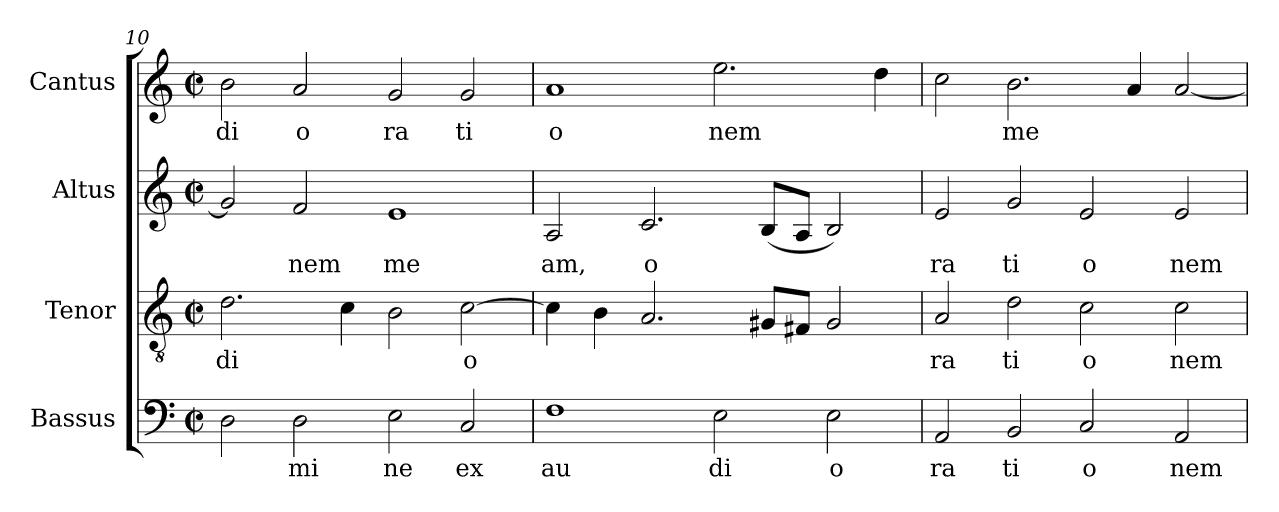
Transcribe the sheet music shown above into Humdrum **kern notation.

**kern	**text	**kern	**text	**kern	**text	**kern	**text
*part4	*part4	*part3	*part3	*part2	*part2	*part1	*part1
*staff4	*staff4	*staff3	*staff3	*staff2	*staff2	*staff1	*staff1
*I"Bassus	*	*I"Tenor	*	*I"Altus	*	*I"Cantus	*
*clefF4	*	*clefGv2	*	*clefG2	*	*clefG2	*
*M2/2	*	*M2/2	*	*M2/2	*	*M2/2	*
*met(c|)	*	*met(c|)	*	*met(c|)	*	*met(c|)	*
=10	=10	=10	=10	=10	=10	=10	=10
!	!	!	!LO:LY:b:cj	!	!	!	!LO:LY:b:cj
2D\	.	2.d\	di	2g/]	.	2b\	di
!	!LO:LY:b:cj	!	!	!	!LO:LY:b:cj	!	!LO:LY:b:cj
2D\	mi	.	.	2f/	nem	2a/	o
.	.	4c\	.	.	.	.	.
!	!LO:LY:b:cj	!	!	!	!LO:LY:b:cj	!	!LO:LY:b:cj
2E\	ne	2B\	.	1e	me	2g/	ra
!	!LO:LY:b:cj	!	!LO:LY:b:cj	!	!	!	!LO:LY:b:cj
2C/	ex	[>2c\	o	.	.	2g/	ti
=11	=11	=11	=11	=11	=11	=11	=11
!	!LO:LY:b:cj	!	!	!	!LO:LY:b:cj	!	!LO:LY:b:cj
1F	au	4c\]	.	2A/	am,	1a	o
.	.	4B\	.	.	.	.	.
!	!	!	!	!	!LO:LY:b:cj	!	!
.	.	2.A/	.	2.c/	o	.	.
!	!LO:LY:b:cj	!	!	!	!	!	!LO:LY:b
2E\	di	.	.	.	.	2.ee\	nem
.	.	8G#/L	.	(>8B/L	.	.	.
.	.	8F#/J	.	8A/J	.	.	.
!	!LO:LY:b:cj	!	!	!	!	!	!
2E\	o	2G#/	.	2B/)	.	.	.
.	.	.	.	.	.	4dd\	.
=12	=12	=12	=12	=12	=12	=12	=12
!	!LO:LY:b:cj	!	!LO:LY:b:cj	!	!LO:LY:b:cj	!	!
2AA/	ra	2A/	ra	2e/	ra	2cc\	.
!	!LO:LY:b:cj	!	!LO:LY:b:cj	!	!LO:LY:b:cj	!	!LO:LY:b
2BB/	ti	2d\	ti	2g/	ti	2.b\	me
!	!LO:LY:b:cj	!	!LO:LY:b:cj	!	!LO:LY:b:cj	!	!
2C/	o	2c\	o	2e/	o	.	.
.	.	.	.	.	.	4a/	.
!	!LO:LY:b:cj	!	!LO:LY:b:cj	!	!LO:LY:b:cj	!	!
2AA/	nem	2c\	nem	2e/	nem	[>2a/	.
=	=	=	=	=	=	=	=
*-	*-	*-	*-	*-	*-	*-	*-
